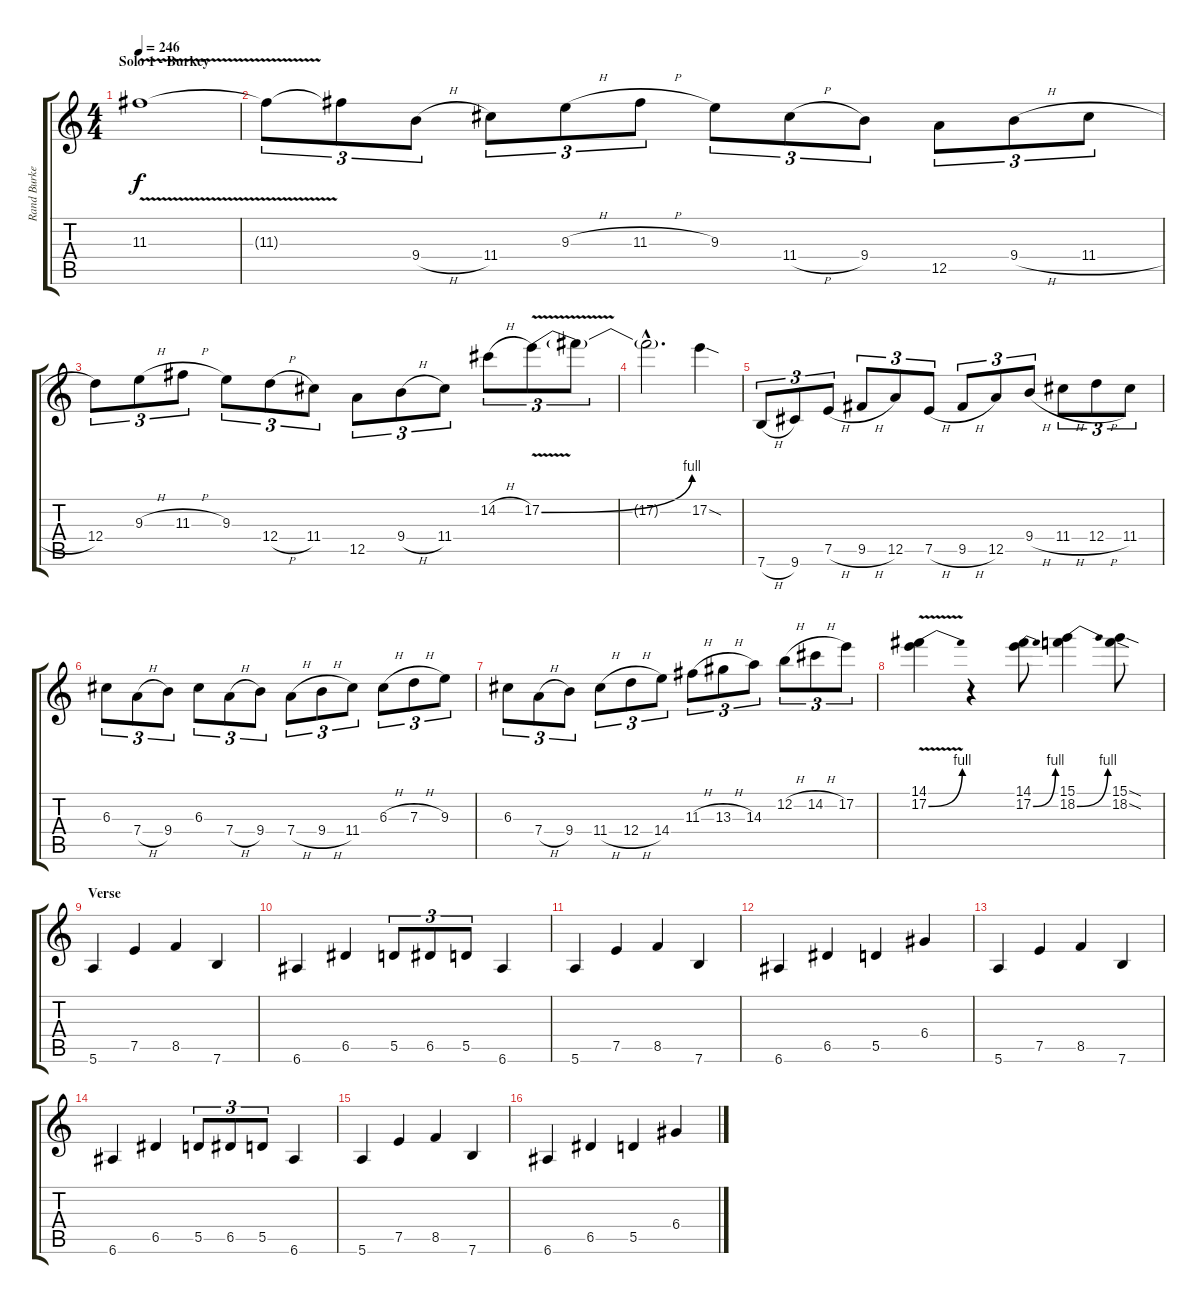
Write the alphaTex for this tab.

\track ("Rand Burkey" "Rand Burke") {instrument distortionguitar}
\staff {score tabs}
\tuning (E4 B3 G3 D3 A2 E2) {hide}
\ts (4 4)
\section ("" "Solo 1 - Burkey")
\tempo 246
\clef g2
\ks c
11.3{v}.1{dy f} |
11.3{t}.8{tu (3 2)} 11.3{t}.8{tu (3 2)} 9.4{h}.8{tu (3 2)} 11.4.8{tu (3 2)} 9.3{h}.8{tu (3 2)} 11.3{h}.8{tu (3 2)} 9.3.8{tu (3 2)} 11.4{h}.8{tu (3 2)} 9.4.8{tu (3 2)} 12.5.8{tu (3 2)} 9.4{h}.8{tu (3 2)} 11.4{h}.8{tu (3 2)} |
12.4.8{tu (3 2)} 9.3{h}.8{tu (3 2)} 11.3{h}.8{tu (3 2)} 9.3.8{tu (3 2)} 12.4{h}.8{tu (3 2)} 11.4.8{tu (3 2)} 12.5.8{tu (3 2)} 9.4{h}.8{tu (3 2)} 11.4.8{tu (3 2)} 14.2{h}.8{tu (3 2)} 17.2{be (bend 0 0 60 4) v}.8{tu (3 2)} 17.2{t}.8{tu (3 2)} |
17.2{hac t}.2{d} 17.2{sod}.4 |
7.6{h}.8{tu (3 2)} 9.6.8{tu (3 2)} 7.5{h}.8{tu (3 2)} 9.5{h}.8{tu (3 2)} 12.5.8{tu (3 2)} 7.5{h}.8{tu (3 2)} 9.5{h}.8{tu (3 2)} 12.5.8{tu (3 2)} 9.4{h}.8{tu (3 2)} 11.4{h}.8{tu (3 2)} 12.4{h}.8{tu (3 2)} 11.4.8{tu (3 2)} |
6.3.8{tu (3 2)} 7.4{h}.8{tu (3 2)} 9.4.8{tu (3 2)} 6.3.8{tu (3 2)} 7.4{h}.8{tu (3 2)} 9.4.8{tu (3 2)} 7.4{h}.8{tu (3 2)} 9.4{h}.8{tu (3 2)} 11.4.8{tu (3 2)} 6.3{h}.8{tu (3 2)} 7.3{h}.8{tu (3 2)} 9.3.8{tu (3 2)} |
6.3.8{tu (3 2)} 7.4{h}.8{tu (3 2)} 9.4.8{tu (3 2)} 11.4{h}.8{tu (3 2)} 12.4{h}.8{tu (3 2)} 14.4.8{tu (3 2)} 11.3{h}.8{tu (3 2)} 13.3{h}.8{tu (3 2)} 14.3.8{tu (3 2)} 12.2{h}.8{tu (3 2)} 14.2{h}.8{tu (3 2)} 17.2.8{tu (3 2)} |
(14.1{v} 17.2{be (bend 0 0 60 4) v}).4 r.4 (14.1 17.2{be (bend 0 0 60 4)}).8 (15.1 18.2{be (bend 0 0 60 4)}).4 (15.1{sod} 18.2{sod}).8 |
\section ("" "Verse")
5.6.4 7.5.4 8.5.4 7.6.4 |
6.6.4 6.5.4 5.5.8{tu (3 2)} 6.5.8{tu (3 2)} 5.5.8{tu (3 2)} 6.6.4 |
5.6.4 7.5.4 8.5.4 7.6.4 |
6.6.4 6.5.4 5.5.4 6.4.4 |
5.6.4 7.5.4 8.5.4 7.6.4 |
6.6.4 6.5.4 5.5.8{tu (3 2)} 6.5.8{tu (3 2)} 5.5.8{tu (3 2)} 6.6.4 |
5.6.4 7.5.4 8.5.4 7.6.4 |
6.6.4 6.5.4 5.5.4 6.4.4
